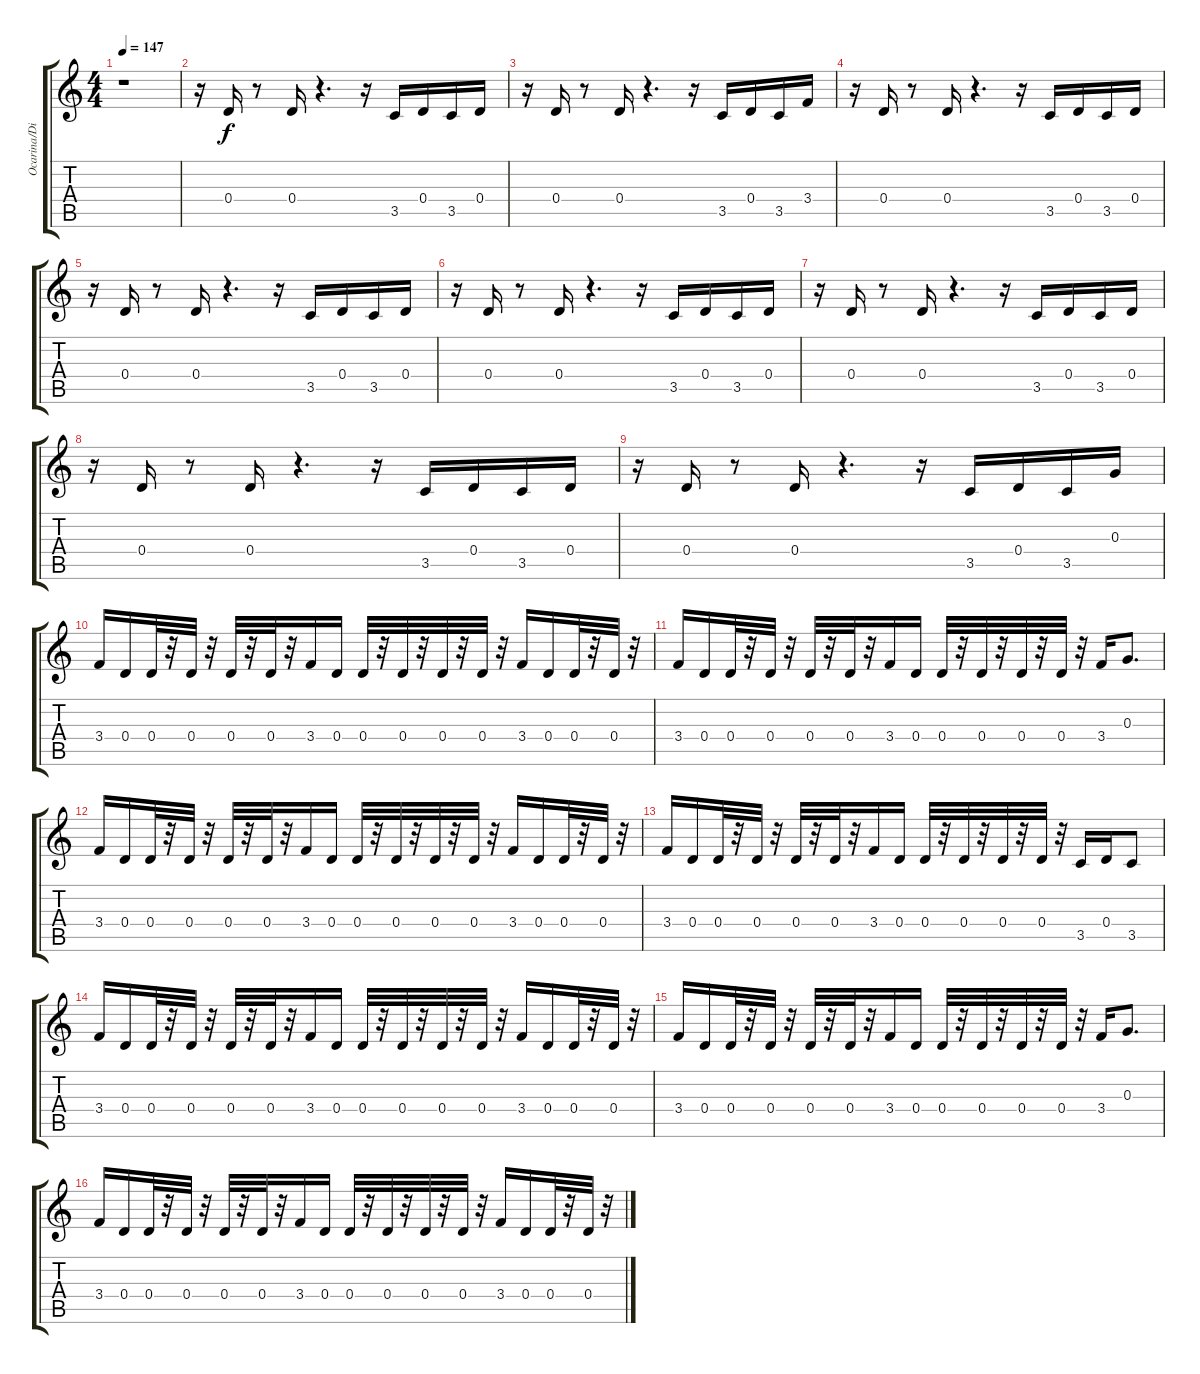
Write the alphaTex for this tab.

\track ("Ocarina/Distortion Gutiar (Lead)" "Ocarina/Di") {instrument distortionguitar}
\staff {score tabs}
\tuning (E4 B3 G3 D3 A2 E2) {hide}
\ts (4 4)
\tempo 147
\clef g2
\ks c
r.1{dy f} |
r.16 0.4.16 r.8 0.4.16 r.4{d} r.16 3.5.16 0.4.16 3.5.16 0.4.16 |
r.16 0.4.16 r.8 0.4.16 r.4{d} r.16 3.5.16 0.4.16 3.5.16 3.4.16 |
r.16 0.4.16 r.8 0.4.16 r.4{d} r.16 3.5.16 0.4.16 3.5.16 0.4.16 |
r.16 0.4.16 r.8 0.4.16 r.4{d} r.16 3.5.16 0.4.16 3.5.16 0.4.16 |
r.16 0.4.16 r.8 0.4.16 r.4{d} r.16 3.5.16 0.4.16 3.5.16 0.4.16 |
r.16 0.4.16 r.8 0.4.16 r.4{d} r.16 3.5.16 0.4.16 3.5.16 0.4.16 |
r.16 0.4.16 r.8 0.4.16 r.4{d} r.16 3.5.16 0.4.16 3.5.16 0.4.16 |
r.16 0.4.16 r.8 0.4.16 r.4{d} r.16 3.5.16 0.4.16 3.5.16 0.3.16 |
3.4.16 0.4.16 0.4.32 r.32 0.4.32 r.32 0.4.32 r.32 0.4.32 r.32 3.4.16 0.4.16 0.4.32 r.32 0.4.32 r.32 0.4.32 r.32 0.4.32 r.32 3.4.16 0.4.16 0.4.32 r.32 0.4.32 r.32 |
3.4.16 0.4.16 0.4.32 r.32 0.4.32 r.32 0.4.32 r.32 0.4.32 r.32 3.4.16 0.4.16 0.4.32 r.32 0.4.32 r.32 0.4.32 r.32 0.4.32 r.32 3.4.16 0.3.8{d} |
3.4.16 0.4.16 0.4.32 r.32 0.4.32 r.32 0.4.32 r.32 0.4.32 r.32 3.4.16 0.4.16 0.4.32 r.32 0.4.32 r.32 0.4.32 r.32 0.4.32 r.32 3.4.16 0.4.16 0.4.32 r.32 0.4.32 r.32 |
3.4.16 0.4.16 0.4.32 r.32 0.4.32 r.32 0.4.32 r.32 0.4.32 r.32 3.4.16 0.4.16 0.4.32 r.32 0.4.32 r.32 0.4.32 r.32 0.4.32 r.32 3.5.16 0.4.16 3.5.8 |
3.4.16 0.4.16 0.4.32 r.32 0.4.32 r.32 0.4.32 r.32 0.4.32 r.32 3.4.16 0.4.16 0.4.32 r.32 0.4.32 r.32 0.4.32 r.32 0.4.32 r.32 3.4.16 0.4.16 0.4.32 r.32 0.4.32 r.32 |
3.4.16 0.4.16 0.4.32 r.32 0.4.32 r.32 0.4.32 r.32 0.4.32 r.32 3.4.16 0.4.16 0.4.32 r.32 0.4.32 r.32 0.4.32 r.32 0.4.32 r.32 3.4.16 0.3.8{d} |
3.4.16 0.4.16 0.4.32 r.32 0.4.32 r.32 0.4.32 r.32 0.4.32 r.32 3.4.16 0.4.16 0.4.32 r.32 0.4.32 r.32 0.4.32 r.32 0.4.32 r.32 3.4.16 0.4.16 0.4.32 r.32 0.4.32 r.32
